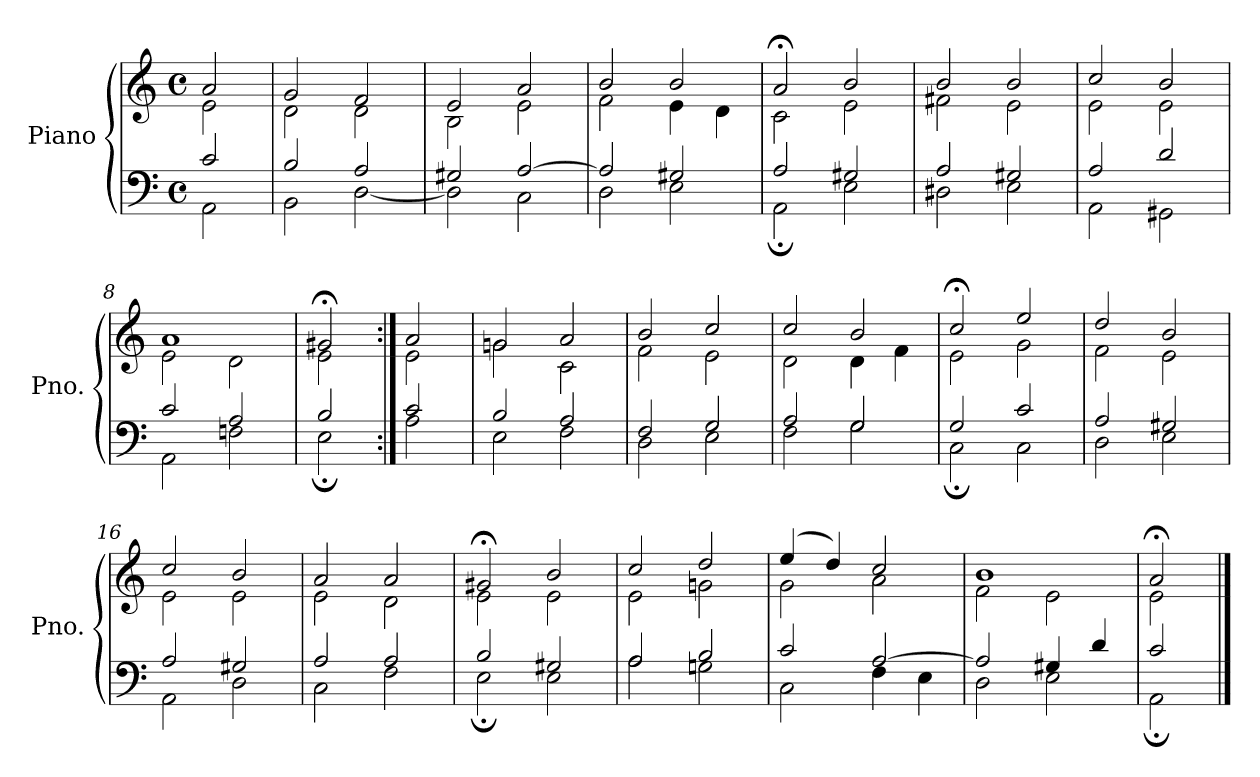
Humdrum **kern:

**kern	**kern
*part1	*part1
*staff2	*staff1
*I"Piano	*
*I'Pno.	*
*clefF4	*clefG2
*k[]	*k[]
*M4/4	*M4/4
*met(c)	*met(c)
=1	=1
*^	*^
2c/	2AA\	2a/	2e\
=2	=2	=2	=2
2B/	2BB\	2g/	2d\
2A/	[2D\	2f/	2d\
=3	=3	=3	=3
2G#X/	2D\]	2e/	2B\
[2A/	2C\	2a/	2e\
=4	=4	=4	=4
2A/]	2D\	2b/	2f\
2G#X/	2E\	2b/	4e\
.	.	.	4d\
=5	=5	=5	=5
2A/	2AA;\	2a;</	2c\
2G#X/	2E\	2b/	2e\
=6	=6	=6	=6
2A/	2D#X\	2b/	2f#X\
2G#X/	2E\	2b/	2e\
=7	=7	=7	=7
2A/	2AA\	2cc/	2e\
2d/	2GG#X\	2b/	2e\
!!LO:LB:g=z	!!
=8	=8	=8	=8
2c/	2AA\	1a	2e\
2A/	2Fn\	.	2d\
=9	=9	=9	=9
2B/	2E;\	2g#X;</	2e\
=10:|!	=10:|!	=10:|!	=10:|!
2c/	2A\	2a/	2e\
=11	=11	=11	=11
2B/	2E\	2gn/	2g\
2A/	2F\	2a/	2c\
=12	=12	=12	=12
2F/	2D\	2b/	2f\
2G/	2E\	2cc/	2e\
=13	=13	=13	=13
2A/	2F\	2cc/	2d\
2G/	2G\	2b/	4d\
.	.	.	4f\
=14	=14	=14	=14
2G/	2C;\	2cc;</	2e\
2c/	2C\	2ee/	2g\
!!LO:LB:g=z	!!
=15	=15	=15	=15
2A/	2D\	2dd/	2f\
2G#X/	2E\	2b/	2e\
=16	=16	=16	=16
2A/	2AA\	2cc/	2e\
2G#X/	2D\	2b/	2e\
=17	=17	=17	=17
2A/	2C\	2a/	2e\
2A/	2F\	2a/	2d\
=18	=18	=18	=18
2B/	2E;\	2g#X;</	2e\
2G#X/	2E\	2b/	2e\
=19	=19	=19	=19
2A/	2A\	2cc/	2e\
2B/	2Gn\	2dd/	2gn\
=20	=20	=20	=20
2c/	2C\	(4ee/	2g\
.	.	4dd/)	.
[2A/	4F\	2cc/	2a\
.	4E\	.	.
=21	=21	=21	=21
2A/]	2D\	1b	2f\
4G#X/	2E\	.	2e\
4d/	.	.	.
=22	=22	=22	=22
2c/	2AA;\	2a;</	2e\
*v	*v	*	*
*	*v	*v
==	==
*-	*-
